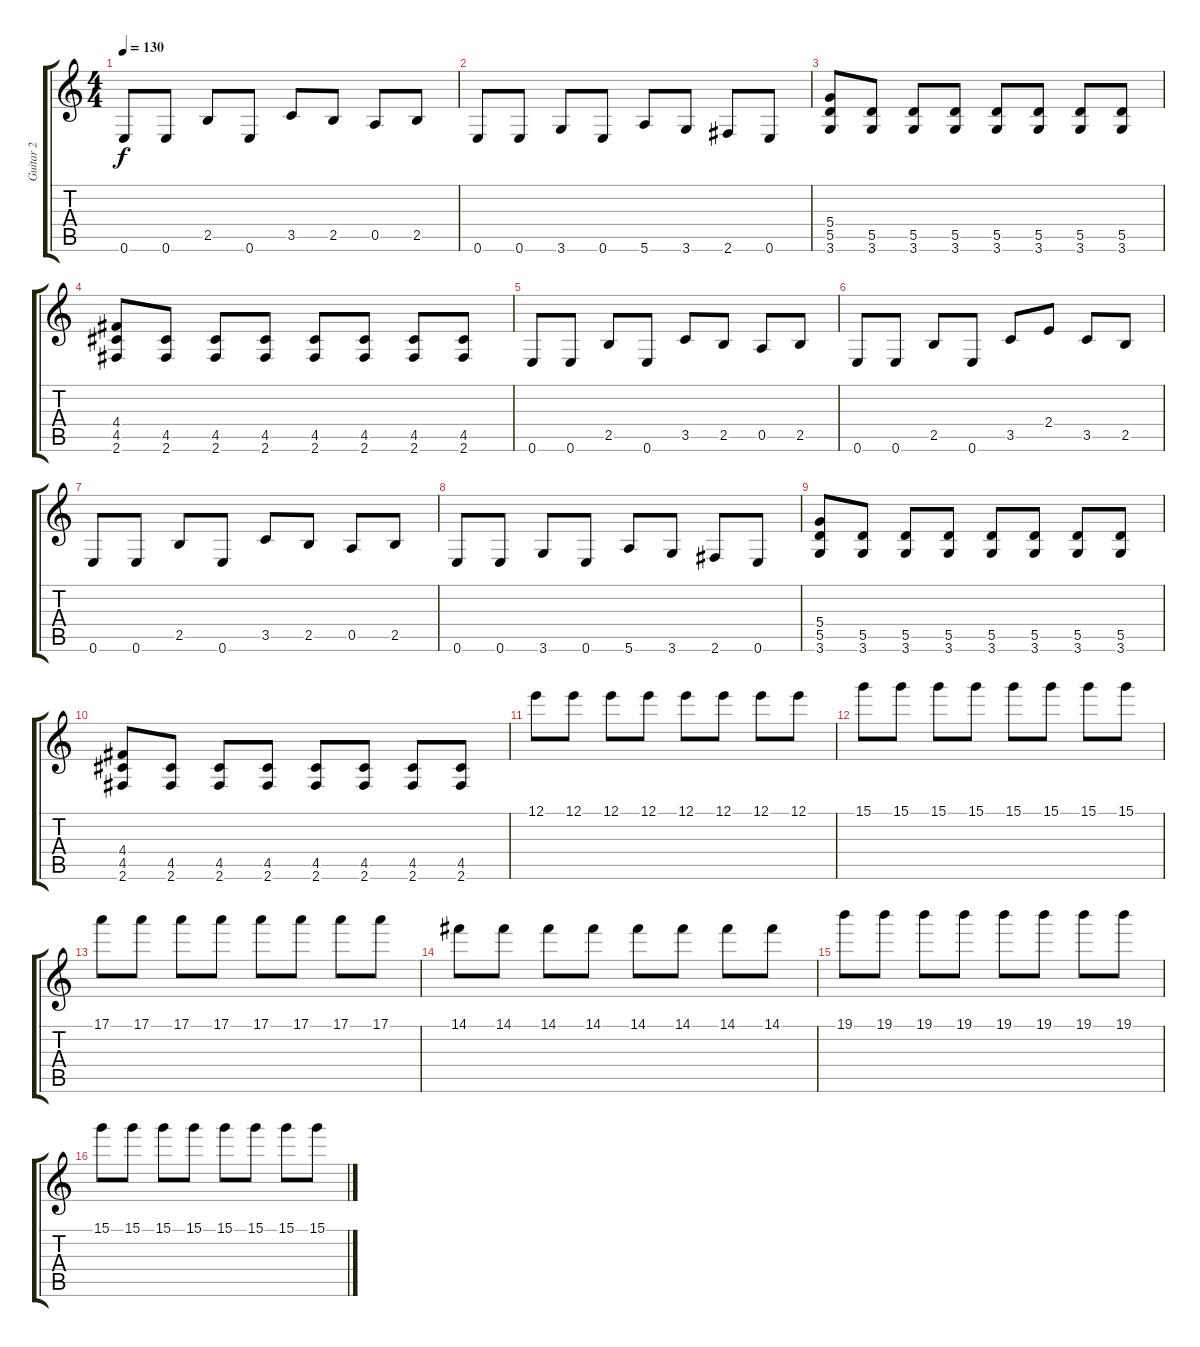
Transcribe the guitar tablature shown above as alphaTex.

\track ("Guitar 2" "Guitar 2") {instrument distortionguitar}
\staff {score tabs}
\tuning (E4 B3 G3 D3 A2 E2) {hide}
\ts (4 4)
\tempo 130
\clef g2
\ks c
0.6.8{dy f} 0.6.8 2.5.8 0.6.8 3.5.8 2.5.8 0.5.8 2.5.8 |
0.6.8 0.6.8 3.6.8 0.6.8 5.6.8 3.6.8 2.6.8 0.6.8 |
(5.4 5.5 3.6).8 (5.5 3.6).8 (5.5 3.6).8 (5.5 3.6).8 (5.5 3.6).8 (5.5 3.6).8 (5.5 3.6).8 (5.5 3.6).8 |
(4.4 4.5 2.6).8 (4.5 2.6).8 (4.5 2.6).8 (4.5 2.6).8 (4.5 2.6).8 (4.5 2.6).8 (4.5 2.6).8 (4.5 2.6).8 |
0.6.8 0.6.8 2.5.8 0.6.8 3.5.8 2.5.8 0.5.8 2.5.8 |
0.6.8 0.6.8 2.5.8 0.6.8 3.5.8 2.4.8 3.5.8 2.5.8 |
0.6.8 0.6.8 2.5.8 0.6.8 3.5.8 2.5.8 0.5.8 2.5.8 |
0.6.8 0.6.8 3.6.8 0.6.8 5.6.8 3.6.8 2.6.8 0.6.8 |
(5.4 5.5 3.6).8 (5.5 3.6).8 (5.5 3.6).8 (5.5 3.6).8 (5.5 3.6).8 (5.5 3.6).8 (5.5 3.6).8 (5.5 3.6).8 |
(4.4 4.5 2.6).8 (4.5 2.6).8 (4.5 2.6).8 (4.5 2.6).8 (4.5 2.6).8 (4.5 2.6).8 (4.5 2.6).8 (4.5 2.6).8 |
12.1.8 12.1.8 12.1.8 12.1.8 12.1.8 12.1.8 12.1.8 12.1.8 |
15.1.8 15.1.8 15.1.8 15.1.8 15.1.8 15.1.8 15.1.8 15.1.8 |
17.1.8 17.1.8 17.1.8 17.1.8 17.1.8 17.1.8 17.1.8 17.1.8 |
14.1.8 14.1.8 14.1.8 14.1.8 14.1.8 14.1.8 14.1.8 14.1.8 |
19.1.8 19.1.8 19.1.8 19.1.8 19.1.8 19.1.8 19.1.8 19.1.8 |
15.1.8 15.1.8 15.1.8 15.1.8 15.1.8 15.1.8 15.1.8 15.1.8
